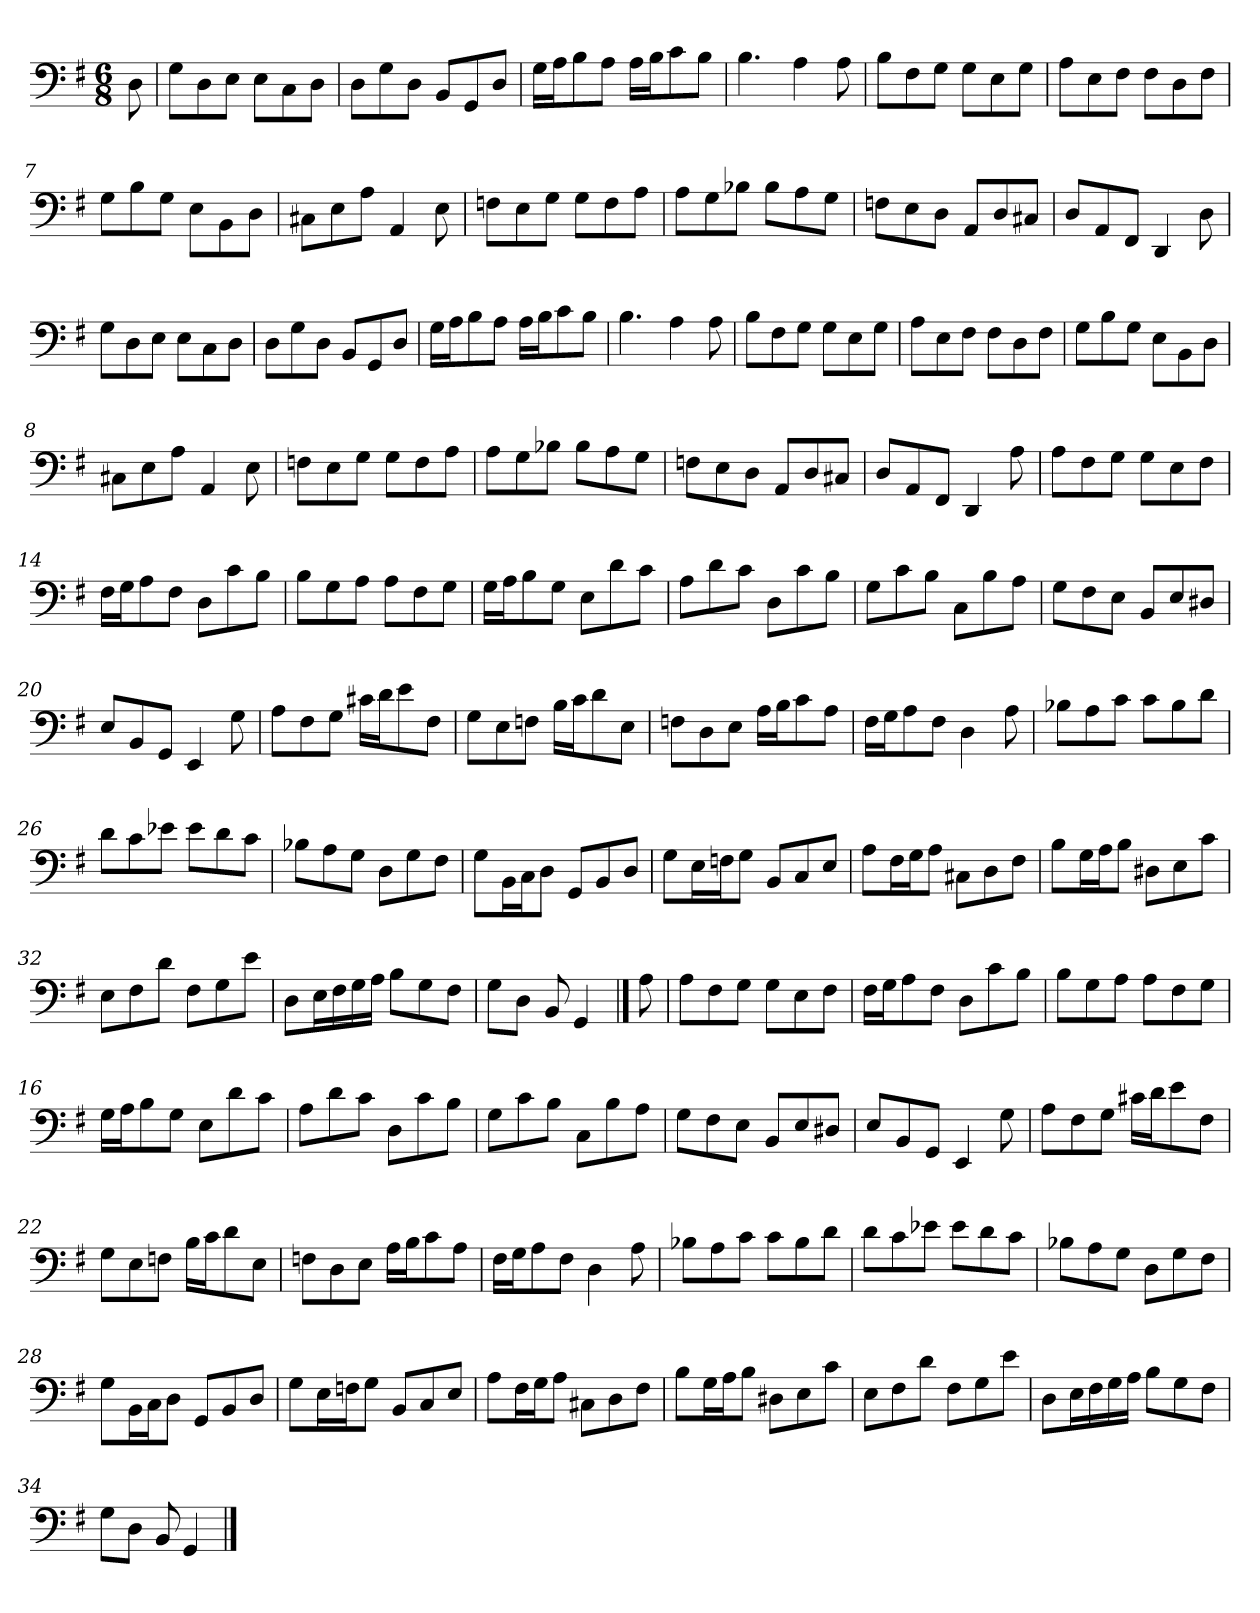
**kern
*part1
*staff1
*clefF4
*k[f#]
*G:
*M6/8
=
8D
=1
8G\L
8D\
8E\J
8E\L
8C\
8D\J
=2
8D\L
8G\
8D\J
8BB/L
8GG/
8D/J
=3
16G\LL
16A\J
8B\
8A\J
16A\LL
16B\J
8c\
8B\J
=4
4.B
4A
8A
=5
8B\L
8F#\
8G\J
8G\L
8E\
8G\J
=6
8A\L
8E\
8F#\J
8F#\L
8D\
8F#\J
=7
8G\L
8B\
8G\J
8E\L
8BB\
8D\J
=8
8C#X\L
8E\
8A\J
4AA
8E
=9
8Fn\L
8E\
8G\J
8G\L
8F\
8A\J
=10
8A\L
8G\
8B-X\J
8B-\L
8A\
8G\J
=11
8Fn\L
8E\
8D\J
8AA/L
8D/
8C#X/J
=12
8D/L
8AA/
8FF#/J
4DD
8D
=1
8G\L
8D\
8E\J
8E\L
8C\
8D\J
=2
8D\L
8G\
8D\J
8BB/L
8GG/
8D/J
=3
16G\LL
16A\J
8B\
8A\J
16A\LL
16B\J
8c\
8B\J
=4
4.B
4A
8A
=5
8B\L
8F#\
8G\J
8G\L
8E\
8G\J
=6
8A\L
8E\
8F#\J
8F#\L
8D\
8F#\J
=7
8G\L
8B\
8G\J
8E\L
8BB\
8D\J
=8
8C#X\L
8E\
8A\J
4AA
8E
=9
8Fn\L
8E\
8G\J
8G\L
8F\
8A\J
=10
8A\L
8G\
8B-X\J
8B-\L
8A\
8G\J
=11
8Fn\L
8E\
8D\J
8AA/L
8D/
8C#X/J
=12
8D/L
8AA/
8FF#/J
4DD
8A
=13
8A\L
8F#\
8G\J
8G\L
8E\
8F#\J
=14
16F#\LL
16G\J
8A\
8F#\J
8D\L
8c\
8B\J
=15
8B\L
8G\
8A\J
8A\L
8F#\
8G\J
=16
16G\LL
16A\J
8B\
8G\J
8E\L
8d\
8c\J
=17
8A\L
8d\
8c\J
8D\L
8c\
8B\J
=18
8G\L
8c\
8B\J
8C\L
8B\
8A\J
=19
8G\L
8F#\
8E\J
8BB/L
8E/
8D#X/J
=20
8E/L
8BB/
8GG/J
4EE
8G
=21
8A\L
8F#\
8G\J
16c#X\LL
16d\J
8e\
8F#\J
=22
8G\L
8E\
8Fn\J
16B\LL
16c\J
8d\
8E\J
=23
8Fn\L
8D\
8E\J
16A\LL
16B\J
8c\
8A\J
=24
16F#\LL
16G\J
8A\
8F#\J
4D
8A
=25
8B-X\L
8A\
8c\J
8c\L
8B-\
8d\J
=26
8d\L
8c\
8e-X\J
8e-\L
8d\
8c\J
=27
8B-X\L
8A\
8G\J
8D\L
8G\
8F#\J
=28
8G\L
16BB\L
16C\J
8D\J
8GG/L
8BB/
8D/J
=29
8G\L
16E\L
16Fn\J
8G\J
8BB/L
8C/
8E/J
=30
8A\L
16F#\L
16G\J
8A\J
8C#X\L
8D\
8F#\J
=31
8B\L
16G\L
16A\J
8B\J
8D#X\L
8E\
8c\J
=32
8E\L
8F#\
8d\J
8F#\L
8G\
8e\J
=33
8D\L
16E\L
16F#\
16G\
16A\JJ
8B\L
8G\
8F#\J
=34
8G\L
8D\J
8BB
4GG
==
8A
=13
8A\L
8F#\
8G\J
8G\L
8E\
8F#\J
=14
16F#\LL
16G\J
8A\
8F#\J
8D\L
8c\
8B\J
=15
8B\L
8G\
8A\J
8A\L
8F#\
8G\J
=16
16G\LL
16A\J
8B\
8G\J
8E\L
8d\
8c\J
=17
8A\L
8d\
8c\J
8D\L
8c\
8B\J
=18
8G\L
8c\
8B\J
8C\L
8B\
8A\J
=19
8G\L
8F#\
8E\J
8BB/L
8E/
8D#X/J
=20
8E/L
8BB/
8GG/J
4EE
8G
=21
8A\L
8F#\
8G\J
16c#X\LL
16d\J
8e\
8F#\J
=22
8G\L
8E\
8Fn\J
16B\LL
16c\J
8d\
8E\J
=23
8Fn\L
8D\
8E\J
16A\LL
16B\J
8c\
8A\J
=24
16F#\LL
16G\J
8A\
8F#\J
4D
8A
=25
8B-X\L
8A\
8c\J
8c\L
8B-\
8d\J
=26
8d\L
8c\
8e-X\J
8e-\L
8d\
8c\J
=27
8B-X\L
8A\
8G\J
8D\L
8G\
8F#\J
=28
8G\L
16BB\L
16C\J
8D\J
8GG/L
8BB/
8D/J
=29
8G\L
16E\L
16Fn\J
8G\J
8BB/L
8C/
8E/J
=30
8A\L
16F#\L
16G\J
8A\J
8C#X\L
8D\
8F#\J
=31
8B\L
16G\L
16A\J
8B\J
8D#X\L
8E\
8c\J
=32
8E\L
8F#\
8d\J
8F#\L
8G\
8e\J
=33
8D\L
16E\L
16F#\
16G\
16A\JJ
8B\L
8G\
8F#\J
=34
8G\L
8D\J
8BB
4GG
==
*-
